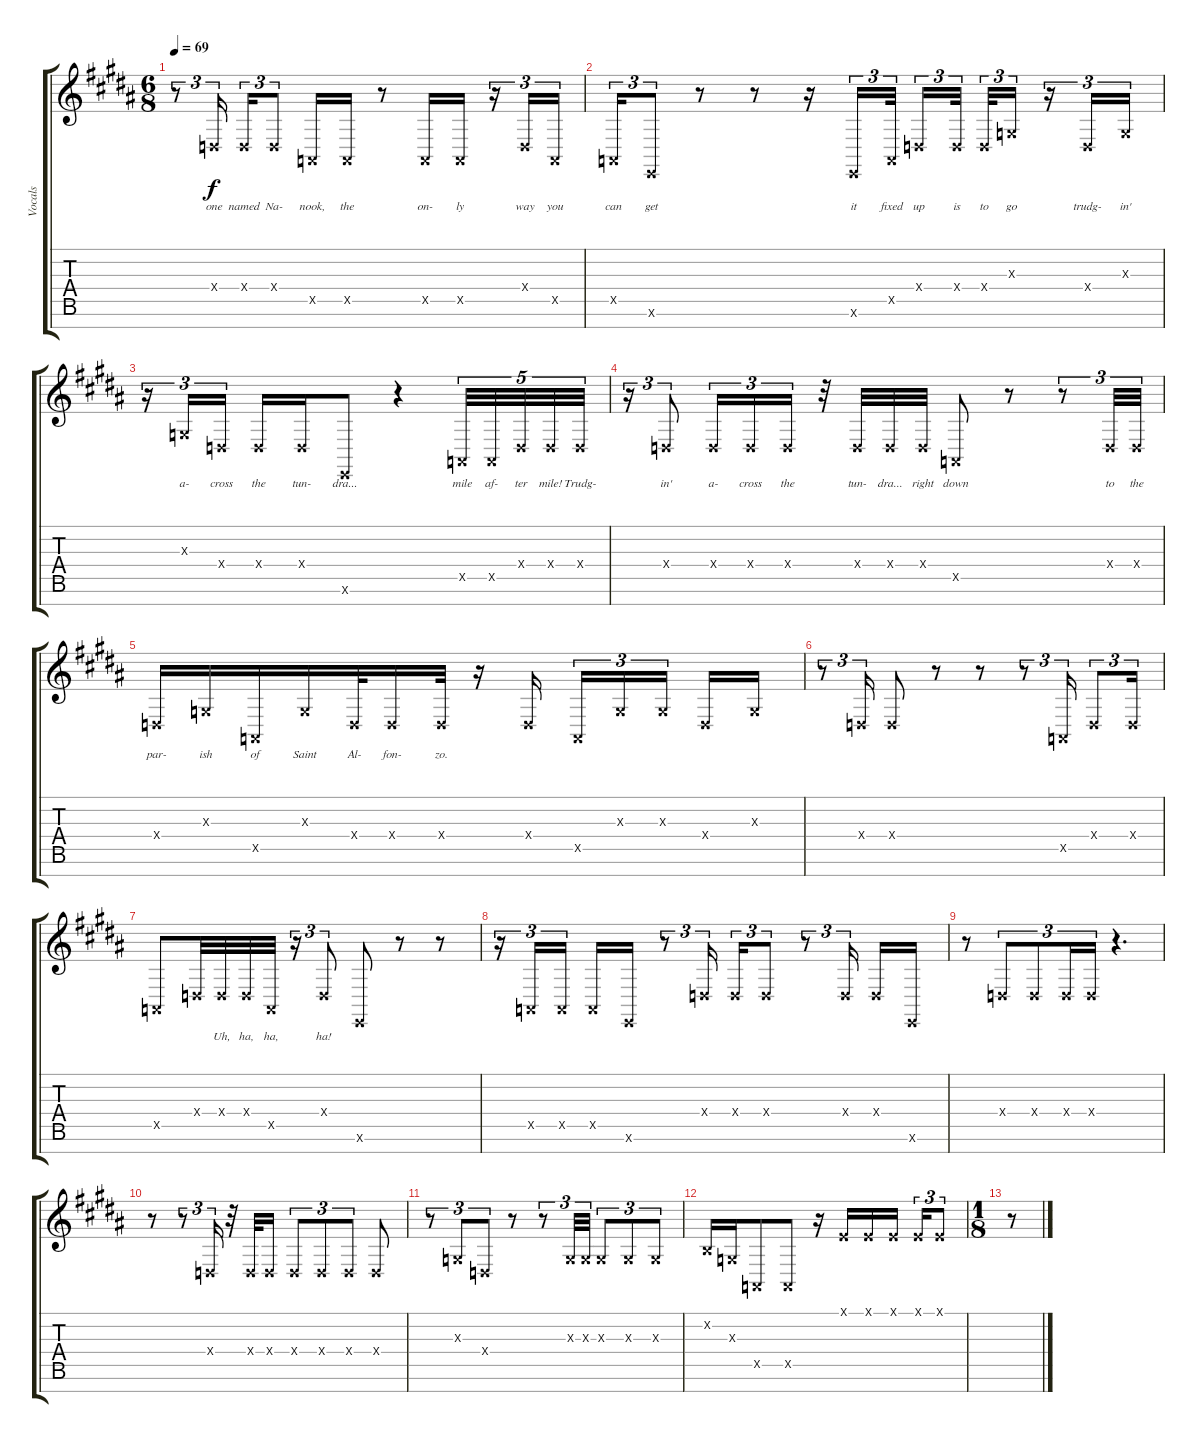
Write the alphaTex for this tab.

\track ("Vocals" "Vocals") {instrument lead6voice}
\staff {score tabs}
\tuning (E4 B3 G3 D3 A2 E2 B1) {hide}
\ts (6 8)
\tempo 69
\clef g2
\ks b
r.8{tu (3 2) dy f} 0.4{x}.16{tu (3 2) lyrics (0 "one") lyrics (1 "") lyrics (2 "") lyrics (3 "") lyrics (4 "") beam splitsecondary} 0.4{x}.16{tu (3 2) lyrics (0 "named") lyrics (1 "") lyrics (2 "") lyrics (3 "") lyrics (4 "")} 0.4{x}.8{tu (3 2) lyrics (0 "Na-") lyrics (1 "") lyrics (2 "") lyrics (3 "") lyrics (4 "")} 0.5{x}.16{lyrics (0 "nook,") lyrics (1 "") lyrics (2 "") lyrics (3 "") lyrics (4 "")} 0.5{x}.16{lyrics (0 "the") lyrics (1 "") lyrics (2 "") lyrics (3 "") lyrics (4 "")} r.8 0.5{x}.16{lyrics (0 "on-") lyrics (1 "") lyrics (2 "") lyrics (3 "") lyrics (4 "")} 0.5{x}.16{lyrics (0 "ly") lyrics (1 "") lyrics (2 "") lyrics (3 "") lyrics (4 "")} r.16{tu (3 2)} 0.4{x}.16{tu (3 2) lyrics (0 "way") lyrics (1 "") lyrics (2 "") lyrics (3 "") lyrics (4 "")} 0.5{x}.16{tu (3 2) lyrics (0 "you") lyrics (1 "") lyrics (2 "") lyrics (3 "") lyrics (4 "")} |
0.5{x}.16{tu (3 2) lyrics (0 "can") lyrics (1 "") lyrics (2 "") lyrics (3 "") lyrics (4 "")} 0.6{x}.8{tu (3 2) lyrics (0 "get") lyrics (1 "") lyrics (2 "") lyrics (3 "") lyrics (4 "")} r.8 r.8 r.16 0.6{x}.16{tu (3 2) lyrics (0 "it") lyrics (1 "") lyrics (2 "") lyrics (3 "") lyrics (4 "")} 0.5{x}.32{tu (3 2) lyrics (0 "fixed") lyrics (1 "") lyrics (2 "") lyrics (3 "") lyrics (4 "") beam splitsecondary} 0.4{x}.16{tu (3 2) lyrics (0 "up") lyrics (1 "") lyrics (2 "") lyrics (3 "") lyrics (4 "")} 0.4{x}.32{tu (3 2) lyrics (0 "is") lyrics (1 "") lyrics (2 "") lyrics (3 "") lyrics (4 "") beam splitsecondary} 0.4{x}.32{tu (3 2) lyrics (0 "to") lyrics (1 "") lyrics (2 "") lyrics (3 "") lyrics (4 "")} 0.3{x}.16{tu (3 2) lyrics (0 "go") lyrics (1 "") lyrics (2 "") lyrics (3 "") lyrics (4 "")} r.16{tu (3 2)} 0.4{x}.16{tu (3 2) lyrics (0 "trudg-") lyrics (1 "") lyrics (2 "") lyrics (3 "") lyrics (4 "")} 0.3{x}.16{tu (3 2) lyrics (0 "in'") lyrics (1 "") lyrics (2 "") lyrics (3 "") lyrics (4 "")} |
r.16{tu (3 2)} 0.3{x}.16{tu (3 2) lyrics (0 "a-") lyrics (1 "") lyrics (2 "") lyrics (3 "") lyrics (4 "")} 0.4{x}.16{tu (3 2) lyrics (0 "cross") lyrics (1 "") lyrics (2 "") lyrics (3 "") lyrics (4 "") beam splitsecondary} 0.4{x}.16{lyrics (0 "the") lyrics (1 "") lyrics (2 "") lyrics (3 "") lyrics (4 "")} 0.4{x}.16{lyrics (0 "tun-") lyrics (1 "") lyrics (2 "") lyrics (3 "") lyrics (4 "")} 0.6{x}.8{lyrics (0 "dra...") lyrics (1 "") lyrics (2 "") lyrics (3 "") lyrics (4 "")} r.4 0.5{x}.32{tu (5 4) lyrics (0 "mile") lyrics (1 "") lyrics (2 "") lyrics (3 "") lyrics (4 "")} 0.5{x}.32{tu (5 4) lyrics (0 "af-") lyrics (1 "") lyrics (2 "") lyrics (3 "") lyrics (4 "")} 0.4{x}.32{tu (5 4) lyrics (0 "ter") lyrics (1 "") lyrics (2 "") lyrics (3 "") lyrics (4 "")} 0.4{x}.32{tu (5 4) lyrics (0 "mile!") lyrics (1 "") lyrics (2 "") lyrics (3 "") lyrics (4 "")} 0.4{x}.32{tu (5 4) lyrics (0 "Trudg-") lyrics (1 "") lyrics (2 "") lyrics (3 "") lyrics (4 "")} |
r.16{tu (3 2)} 0.4{x}.8{tu (3 2) lyrics (0 "in'") lyrics (1 "") lyrics (2 "") lyrics (3 "") lyrics (4 "")} 0.4{x}.16{tu (3 2) lyrics (0 "a-") lyrics (1 "") lyrics (2 "") lyrics (3 "") lyrics (4 "")} 0.4{x}.16{tu (3 2) lyrics (0 "cross") lyrics (1 "") lyrics (2 "") lyrics (3 "") lyrics (4 "")} 0.4{x}.16{tu (3 2) lyrics (0 "the") lyrics (1 "") lyrics (2 "") lyrics (3 "") lyrics (4 "")} r.32 0.4{x}.32{lyrics (0 "tun-") lyrics (1 "") lyrics (2 "") lyrics (3 "") lyrics (4 "")} 0.4{x}.32{lyrics (0 "dra...") lyrics (1 "") lyrics (2 "") lyrics (3 "") lyrics (4 "")} 0.4{x}.32{lyrics (0 "right") lyrics (1 "") lyrics (2 "") lyrics (3 "") lyrics (4 "")} 0.5{x}.8{lyrics (0 "down") lyrics (1 "") lyrics (2 "") lyrics (3 "") lyrics (4 "")} r.8 r.8{tu (3 2)} 0.4{x}.32{tu (3 2) lyrics (0 "to") lyrics (1 "") lyrics (2 "") lyrics (3 "") lyrics (4 "")} 0.4{x}.32{tu (3 2) lyrics (0 "the") lyrics (1 "") lyrics (2 "") lyrics (3 "") lyrics (4 "")} |
0.4{x}.16{lyrics (0 "par-") lyrics (1 "") lyrics (2 "") lyrics (3 "") lyrics (4 "")} 0.3{x}.16{lyrics (0 "ish") lyrics (1 "") lyrics (2 "") lyrics (3 "") lyrics (4 "")} 0.5{x}.16{lyrics (0 "of") lyrics (1 "") lyrics (2 "") lyrics (3 "") lyrics (4 "")} 0.3{x}.16{lyrics (0 "Saint") lyrics (1 "") lyrics (2 "") lyrics (3 "") lyrics (4 "")} 0.4{x}.32{lyrics (0 "Al-") lyrics (1 "") lyrics (2 "") lyrics (3 "") lyrics (4 "")} 0.4{x}.16{lyrics (0 "fon-") lyrics (1 "") lyrics (2 "") lyrics (3 "") lyrics (4 "")} 0.4{x}.32{lyrics (0 "zo.") lyrics (1 "") lyrics (2 "") lyrics (3 "") lyrics (4 "")} r.16 0.4{x}.16{lyrics (0 "") lyrics (1 "") lyrics (2 "") lyrics (3 "") lyrics (4 "") beam splitsecondary} 0.5{x}.16{tu (3 2) lyrics (0 "") lyrics (1 "") lyrics (2 "") lyrics (3 "") lyrics (4 "")} 0.3{x}.16{tu (3 2) lyrics (0 "") lyrics (1 "") lyrics (2 "") lyrics (3 "") lyrics (4 "")} 0.3{x}.16{tu (3 2) lyrics (0 "") lyrics (1 "") lyrics (2 "") lyrics (3 "") lyrics (4 "") beam splitsecondary} 0.4{x}.16{lyrics (0 "") lyrics (1 "") lyrics (2 "") lyrics (3 "") lyrics (4 "")} 0.3{x}.16{lyrics (0 "") lyrics (1 "") lyrics (2 "") lyrics (3 "") lyrics (4 "")} |
r.8{tu (3 2)} 0.4{x}.16{tu (3 2) lyrics (0 "") lyrics (1 "") lyrics (2 "") lyrics (3 "") lyrics (4 "")} 0.4{x}.8{lyrics (0 "") lyrics (1 "") lyrics (2 "") lyrics (3 "") lyrics (4 "")} r.8 r.8 r.8{tu (3 2)} 0.5{x}.16{tu (3 2) lyrics (0 "") lyrics (1 "") lyrics (2 "") lyrics (3 "") lyrics (4 "")} 0.4{x}.8{tu (3 2) lyrics (0 "") lyrics (1 "") lyrics (2 "") lyrics (3 "") lyrics (4 "")} 0.4{x}.16{tu (3 2) lyrics (0 "") lyrics (1 "") lyrics (2 "") lyrics (3 "") lyrics (4 "")} |
0.5{x}.8{lyrics (0 "") lyrics (1 "") lyrics (2 "") lyrics (3 "") lyrics (4 "")} 0.4{x}.32{lyrics (0 "") lyrics (1 "") lyrics (2 "") lyrics (3 "") lyrics (4 "")} 0.4{x}.32{lyrics (0 "") lyrics (1 "Uh,") lyrics (2 "") lyrics (3 "") lyrics (4 "")} 0.4{x}.32{lyrics (0 "") lyrics (1 "ha,") lyrics (2 "") lyrics (3 "") lyrics (4 "")} 0.5{x}.32{lyrics (0 "") lyrics (1 "ha,") lyrics (2 "") lyrics (3 "") lyrics (4 "")} r.16{tu (3 2)} 0.4{x}.8{tu (3 2) lyrics (0 "") lyrics (1 "ha!") lyrics (2 "") lyrics (3 "") lyrics (4 "")} 0.6{x}.8 r.8 r.8 |
r.16{tu (3 2)} 0.5{x}.16{tu (3 2)} 0.5{x}.16{tu (3 2) beam splitsecondary} 0.5{x}.16 0.6{x}.16 r.8{tu (3 2)} 0.4{x}.16{tu (3 2)} 0.4{x}.16{tu (3 2)} 0.4{x}.8{tu (3 2)} r.8{tu (3 2)} 0.4{x}.16{tu (3 2) beam splitsecondary} 0.4{x}.16 0.6{x}.16 |
r.8 0.4{x}.8{tu (3 2)} 0.4{x}.8{tu (3 2)} 0.4{x}.16{tu (3 2)} 0.4{x}.16{tu (3 2)} r.4{d} |
r.8 r.8{tu (3 2)} 0.4{x}.16{tu (3 2)} r.32 0.4{x}.32 0.4{x}.16 0.4{x}.8{tu (3 2)} 0.4{x}.8{tu (3 2)} 0.4{x}.8{tu (3 2)} 0.4{x}.8 |
r.8{tu (3 2)} 0.3{x}.8{tu (3 2)} 0.4{x}.8{tu (3 2)} r.8 r.8{tu (3 2)} 0.3{x}.32{tu (3 2)} 0.3{x}.32{tu (3 2)} 0.3{x}.8{tu (3 2)} 0.3{x}.8{tu (3 2)} 0.3{x}.8{tu (3 2)} |
0.2{x}.16 0.3{x}.16 0.5{x}.8 0.5{x}.8 r.16 0.1{x}.16 0.1{x}.16 0.1{x}.16{beam splitsecondary} 0.1{x}.16{tu (3 2)} 0.1{x}.8{tu (3 2)} |
\ts (1 8)
r.8
